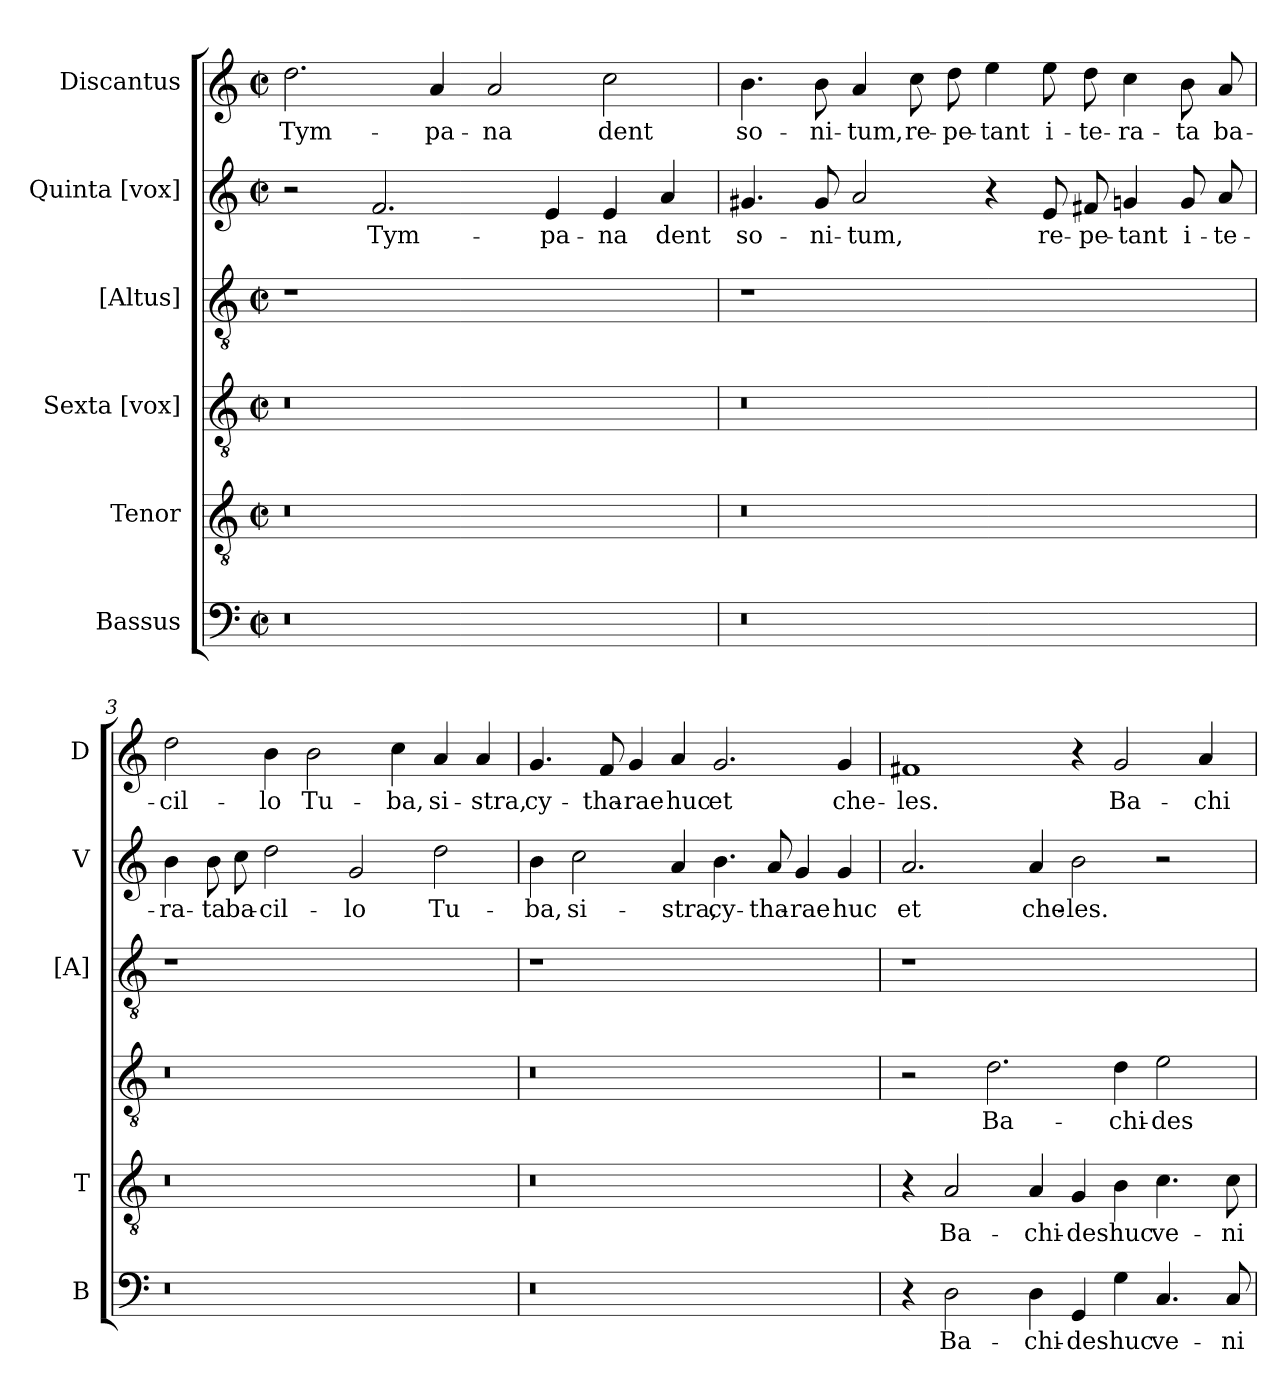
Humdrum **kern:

**kern	**text	**kern	**text	**kern	**text	**kern	**kern	**text	**kern	**text
*part6	*part6	*part5	*part5	*part4	*part4	*part3	*part2	*part2	*part1	*part1
*staff6	*staff6	*staff5	*staff5	*staff4	*staff4	*staff3	*staff2	*staff2	*staff1	*staff1
*I"Bassus	*	*I"Tenor	*	*I"Sexta [vox]	*	*I"[Altus]	*I"Quinta [vox]	*	*I"Discantus	*
*I'B	*	*I'T	*	*	*	*I'[A]	*I'V	*	*I'D	*
*clefF4	*	*clefGv2	*	*clefGv2	*	*clefGv2	*clefG2	*	*clefG2	*
*k[]	*	*k[]	*	*k[]	*	*k[]	*k[]	*	*k[]	*
*C:	*	*C:	*	*C:	*	*C:	*C:	*	*C:	*
*M2/2	*	*M2/2	*	*M2/2	*	*M2/2	*M2/2	*	*M2/2	*
*met(c|)	*	*met(c|)	*	*met(c|)	*	*met(c|)	*met(c|)	*	*met(c|)	*
=1	=1	=1	=1	=1	=1	=1	=1	=1	=1	=1
0r	.	0r	.	0r	.	1r	2r	.	2.dd\	Tym-
.	.	.	.	.	.	.	2.f/	Tym-	.	.
.	.	.	.	.	.	.	.	.	4a/	-pa-
.	.	.	.	.	.	1ryy	.	.	2a/	-na
.	.	.	.	.	.	.	4e/	-pa-	.	.
.	.	.	.	.	.	.	4e/	-na	2cc\	dent
.	.	.	.	.	.	.	4a/	dent	.	.
=2	=2	=2	=2	=2	=2	=2	=2	=2	=2	=2
0r	.	0r	.	0r	.	1r	4.g#X/	so-	4.b\	so-
.	.	.	.	.	.	.	8g#/	-ni-	8b\	-ni-
.	.	.	.	.	.	.	2a/	-tum,	4a/	-tum,
.	.	.	.	.	.	.	.	.	8cc\	re-
.	.	.	.	.	.	.	.	.	8dd\	-pe-
.	.	.	.	.	.	1ryy	4r	.	4ee\	-tant
.	.	.	.	.	.	.	8e/	re-	8ee\	i-
.	.	.	.	.	.	.	8f#X/	-pe-	8dd\	-te-
.	.	.	.	.	.	.	4gn/	-tant	4cc\	-ra-
.	.	.	.	.	.	.	8g/	i-	8b\	-ta
.	.	.	.	.	.	.	8a/	-te-	8a/	ba-
!!LO:LB:g=z
=3	=3	=3	=3	=3	=3	=3	=3	=3	=3	=3
0r	.	0r	.	0r	.	1r	4b\	-ra-	2dd\	-cil-
.	.	.	.	.	.	.	8b\	-ta	.	.
.	.	.	.	.	.	.	8cc\	ba-	.	.
.	.	.	.	.	.	.	2dd\	-cil-	4b\	-lo
.	.	.	.	.	.	.	.	.	2b\	Tu-
.	.	.	.	.	.	1ryy	2g/	-lo	.	.
.	.	.	.	.	.	.	.	.	4cc\	-ba,
.	.	.	.	.	.	.	2dd\	Tu-	4a/	si-
.	.	.	.	.	.	.	.	.	4a/	-stra,
=4	=4	=4	=4	=4	=4	=4	=4	=4	=4	=4
0r	.	0r	.	0r	.	1r	4b\	-ba,	4.g/	cy-
.	.	.	.	.	.	.	2cc\	si-	.	.
.	.	.	.	.	.	.	.	.	8f/	-tha-
.	.	.	.	.	.	.	.	.	4g/	-rae
.	.	.	.	.	.	.	4a/	-stra,	4a/	huc
.	.	.	.	.	.	1ryy	4.b\	cy-	2.g/	et
.	.	.	.	.	.	.	8a/	-tha-	.	.
.	.	.	.	.	.	.	4g/	-rae	.	.
.	.	.	.	.	.	.	4g/	huc	4g/	che-
=5	=5	=5	=5	=5	=5	=5	=5	=5	=5	=5
4r	.	4r	.	2r	.	1r	2.a/	et	1f#X	-les.
2D\	Ba-	2A/	Ba-	.	.	.	.	.	.	.
.	.	.	.	2.d\	Ba-	.	.	.	.	.
4D\	-chi-	4A/	-chi-	.	.	.	4a/	che-	.	.
4GG/	-des	4G/	-des	.	.	1ryy	2b\	-les.	4r	.
4G\	huc	4B\	huc	4d\	-chi-	.	.	.	2g/	Ba-
4.C/	ve-	4.c\	ve-	2e\	-des	.	2r	.	.	.
.	.	.	.	.	.	.	.	.	4a/	-chi-
8C/	-ni-	8c\	-ni-	.	.	.	.	.	.	.
=	=	=	=	=	=	=	=	=	=	=
*-	*-	*-	*-	*-	*-	*-	*-	*-	*-	*-
